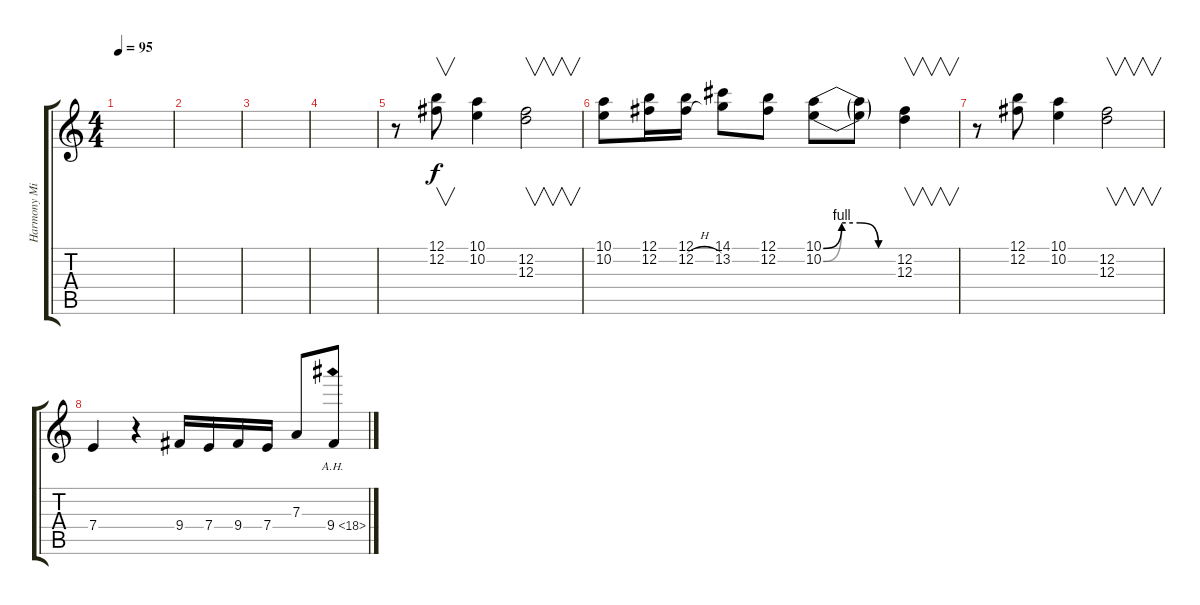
\track ("Harmony Mickael" "Harmony Mi") {instrument distortionguitar}
\staff {score tabs}
\tuning (B3 Gb3 D3 A2 E2 B1) {hide}
\ts (4 4)
\tempo 95
\clef g2
\ks c
|
|
|
|
r.8 (12.1 12.2).8{v} (10.1 10.2).4 (12.2 12.3).2{v} |
(10.1 10.2).8 (12.1 12.2).16 (12.1 12.2{h}).16 (14.1 13.2).8 (12.1 12.2).8 (10.1{be (custom 0 0 15 4 30 4 45 0 60 0)} 10.2{be (custom 0 0 15 4 30 4 45 0 60 0)}).8 (10.1{t} 10.2{t}).8 (12.2 12.3).4{v} |
r.8 (12.1 12.2).8 (10.1 10.2).4 (12.2 12.3).2{v} |
7.4.4 r.4 9.4.16 7.4.16 9.4.16 7.4.16 7.3.8 9.4{ah 9}.8
